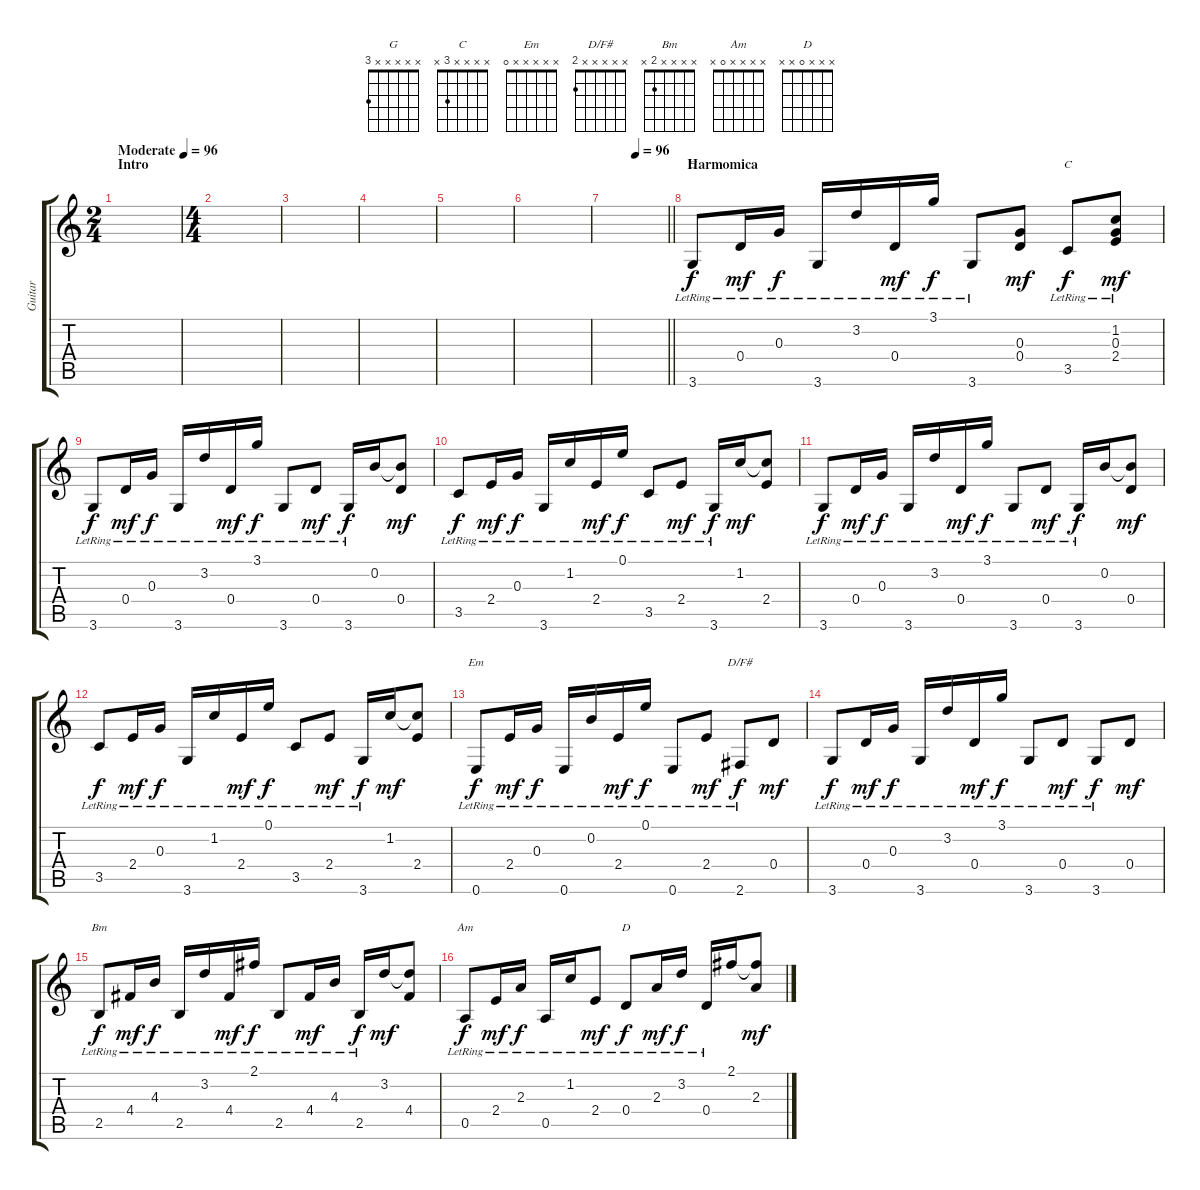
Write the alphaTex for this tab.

\track ("Guitar" "Guitar") {instrument acousticguitarsteel}
\staff {score tabs}
\tuning (E4 B3 G3 D3 A2 E2) {hide}
\chord ("G" x x x x x 3)
\chord ("C" x x x x 3 x)
\chord ("Em" x x x x x 0)
\chord ("D/F#" x x x x x 2)
\chord ("Bm" x x x x 2 x)
\chord ("Am" x x x x 0 x)
\chord ("D" x x x 0 x x)
\ts (2 4)
\section ("" "Intro")
\tempo (96 "Moderate")
\tempo 52
\tempo (96 "Moderate")
\clef g2
\ks c
|
\ts (4 4)
|
|
|
|
|
\tempo (96 0.5)
\barLineRight lightlight
|
\section ("" "Harmomica")
3.6{lr}.8{ch "G"} 0.4{lr}.16{dy mf} 0.3{lr}.16{dy f} 3.6{lr}.16 3.2{lr}.16 0.4{lr}.16{dy mf} 3.1{lr}.16{dy f} 3.6{lr}.8 (0.3 0.4).8{dy mf} 3.5{lr}.8{ch "C" dy f} (1.2 0.3{lr} 2.4).8{dy mf} |
3.6{lr}.8{dy f} 0.4{lr}.16{dy mf} 0.3{lr}.16{dy f} 3.6{lr}.16 3.2{lr}.16 0.4{lr}.16{dy mf} 3.1{lr}.16{dy f} 3.6{lr}.8 0.4{lr}.8{dy mf} 3.6{lr}.16{dy f} 0.2.16 (0.2{t} 0.4).8{dy mf} |
3.5{lr}.8{dy f} 2.4{lr}.16{dy mf} 0.3{lr}.16{dy f} 3.6{lr}.16 1.2{lr}.16 2.4{lr}.16{dy mf} 0.1{lr}.16{dy f} 3.5{lr}.8 2.4{lr}.8{dy mf} 3.6{lr}.16{dy f} 1.2.16{dy mf} (1.2{t} 2.4).8 |
3.6{lr}.8{dy f} 0.4{lr}.16{dy mf} 0.3{lr}.16{dy f} 3.6{lr}.16 3.2{lr}.16 0.4{lr}.16{dy mf} 3.1{lr}.16{dy f} 3.6{lr}.8 0.4{lr}.8{dy mf} 3.6{lr}.16{dy f} 0.2.16 (0.2{t} 0.4).8{dy mf} |
3.5{lr}.8{dy f} 2.4{lr}.16{dy mf} 0.3{lr}.16{dy f} 3.6{lr}.16 1.2{lr}.16 2.4{lr}.16{dy mf} 0.1{lr}.16{dy f} 3.5{lr}.8 2.4{lr}.8{dy mf} 3.6{lr}.16{dy f} 1.2.16{dy mf} (1.2{t} 2.4).8 |
0.6{lr}.8{ch "Em" dy f} 2.4{lr}.16{dy mf} 0.3{lr}.16{dy f} 0.6{lr}.16 0.2{lr}.16 2.4{lr}.16{dy mf} 0.1{lr}.16{dy f} 0.6{lr}.8 2.4{lr}.8{dy mf} 2.6{lr}.8{ch "D/F#" dy f} 0.4.8{dy mf} |
3.6{lr}.8{dy f} 0.4{lr}.16{dy mf} 0.3{lr}.16{dy f} 3.6{lr}.16 3.2{lr}.16 0.4{lr}.16{dy mf} 3.1{lr}.16{dy f} 3.6{lr}.8 0.4{lr}.8{dy mf} 3.6{lr}.8{dy f} 0.4.8{dy mf} |
2.5{lr}.8{ch "Bm" dy f} 4.4{lr}.16{dy mf} 4.3{lr}.16{dy f} 2.5{lr}.16 3.2{lr}.16 4.4{lr}.16{dy mf} 2.1{lr}.16{dy f} 2.5{lr}.8 4.4{lr}.16{dy mf} 4.3{lr}.16 2.5{lr}.16{dy f} 3.2.16{dy mf} (3.2{t} 4.4).8 |
0.5{lr}.8{ch "Am" dy f} 2.4{lr}.16{dy mf} 2.3{lr}.16{dy f} 0.5{lr}.16 1.2{lr}.16 2.4{lr}.8{dy mf} 0.4{lr}.8{ch "D" dy f} 2.3{lr}.16{dy mf} 3.2{lr}.16{dy f} 0.4{lr}.16 2.1.16 (2.1{t} 2.3).8{dy mf}
